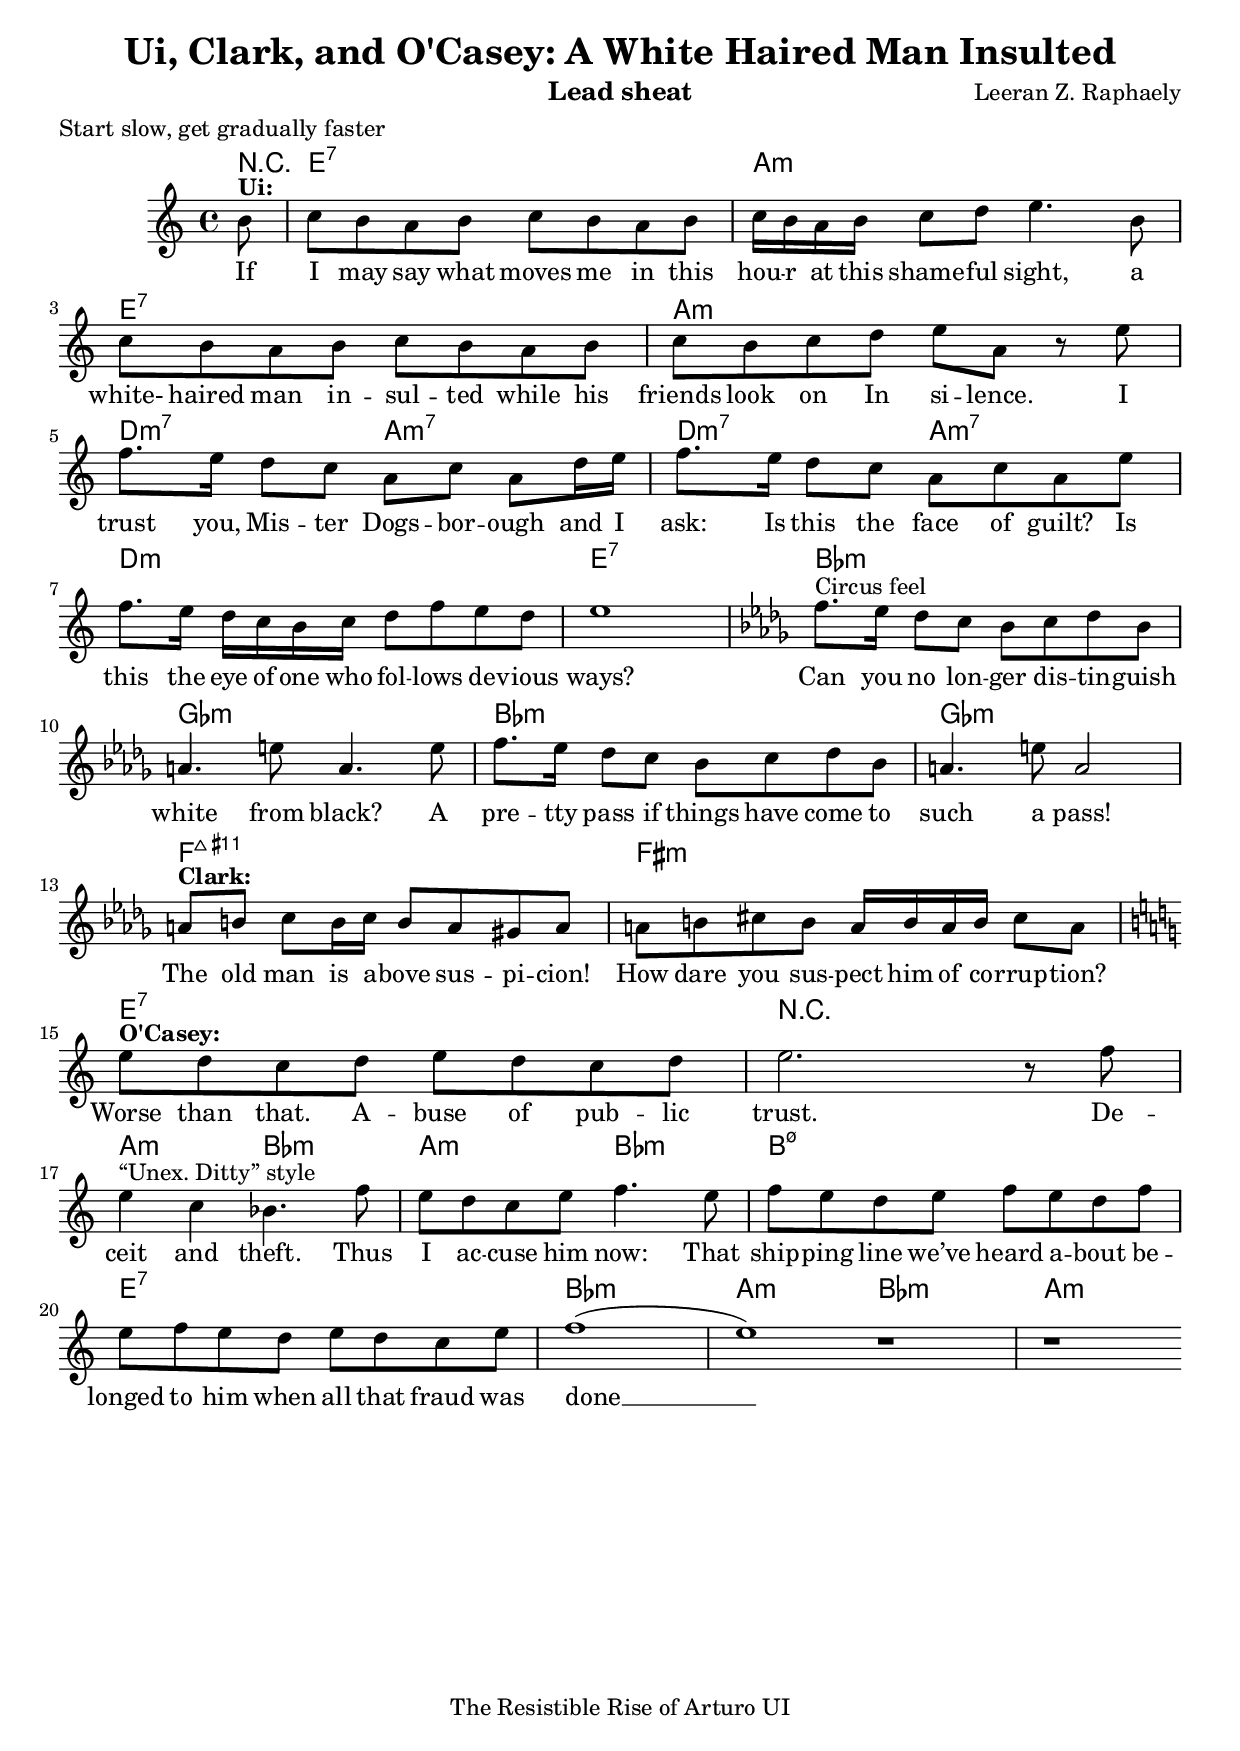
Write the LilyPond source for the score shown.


\header {
	title = "Ui, Clark, and O'Casey: A White Haired Man Insulted"
	composer = "Leeran Z. Raphaely"
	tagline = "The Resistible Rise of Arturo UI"
	instrument = "Lead sheat"
	meter = "Start slow, get gradually faster"
}

\paper {
	%between-system-padding = #5
	%between-system-space = 3\cm
}

\version "2.10.33"

Ui = \markup { \bold Ui: }
Clark = \markup { \bold Clark: }
Casey = \markup { \bold O'Casey: }

\transpose e a {

<<

\chords {
	r8
	b1:7 e:min b1:7 e:min
	a2:min7 e:min7 a2:min7 e:min7 a1:min b:7
	f:min des:min f:min des:min
	c:maj11+ cis:min
	b:7 r
	e2:min f:min e:min f:min
	fis1:min7.5- b:7
	f:min e:min f:min e:min
}

\relative c' {
	% \autoBeamOff
	\key e \minor
	\partial 8 fis8^\Ui
	g fis e fis g fis e fis
	g16 fis e fis g8 a b4. fis8
	g fis e fis g fis e fis
	g fis g a b e, r b'
	c8. b16 a8 g e g e a16 b
	c8. b16 a8 g e g e b'
	c8. b16 a g fis g a8 c b a
	b1
	\key f \minor
	c8.^"Circus feel" bes16 aes8 g f g aes f
	e4. b'8 e,4. b'8
	c8. bes16 aes8 g f g aes f
	e4. b'8 e,2
	
	e8^\Clark fis g fis16 g fis8 e dis e
	e fis gis fis e16 fis e fis gis8 e

	\break
	\key e \minor
	
	b'^\Casey a g a b a g a
	b2. r8 c8
	\break
	b4^"“Unex. Ditty” style" g f4. c'8
	b a g b c4. b8
	c b a b c b a c b c b a b a g b
	c1( b)
	\bar "|:" r r

	\bar ":|"
}

\addlyrics {
	If I may say what moves me in 
	this hou -- r at this shame -- ful sight, a white-
	haired man in -- sul -- ted while his friends look on 
	In si -- lence. I trust you, Mis -- ter 
	Dogs -- bor -- ough and I ask: Is this the face 
	of guilt? Is this the eye of one who fol -- lows 
	de -- vious ways? Can you no lon -- ger 
	dis -- tin -- guish white from black? A pre -- tty pass 
	if things have come to such a pass!

	The old man is a -- bove sus -- pi -- cion! How dare you sus -- pect him of co -- rrup -- tion?

	Worse than that. A -- buse of pub -- lic trust.
	De -- ceit and theft. Thus I ac -- cuse him now:
	That ship -- ping line we’ve heard a -- bout
	be -- longed to him when all that fraud was done __
}

>>

}
